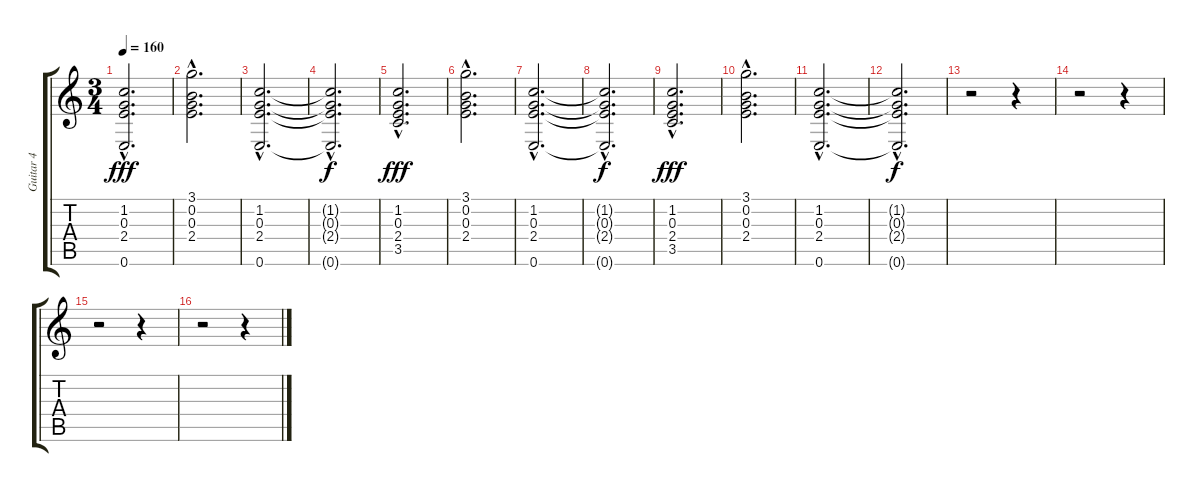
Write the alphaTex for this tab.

\track ("Guitar 4" "Guitar 4") {instrument acousticguitarnylon}
\staff {score tabs}
\tuning (E4 B3 G3 D3 A2 E2) {hide}
\ts (3 4)
\tempo 160
\clef g2
\ks c
(1.2{hac} 0.3{hac} 2.4{hac} 0.6{hac}).2{d dy fff} |
(3.1{hac} 0.2{hac} 0.3{hac} 2.4{hac}).2{d} |
(1.2{hac} 0.3{hac} 2.4{hac} 0.6{hac}).2{d} |
(1.2{hac t} 0.3{hac t} 2.4{hac t} 0.6{hac t}).2{d dy f} |
(1.2{hac} 0.3{hac} 2.4{hac} 3.5).2{d dy fff} |
(3.1{hac} 0.2{hac} 0.3{hac} 2.4{hac}).2{d} |
(1.2{hac} 0.3{hac} 2.4{hac} 0.6{hac}).2{d} |
(1.2{hac t} 0.3{hac t} 2.4{hac t} 0.6{hac t}).2{d dy f} |
(1.2{hac} 0.3{hac} 2.4{hac} 3.5).2{d dy fff} |
(3.1{hac} 0.2{hac} 0.3{hac} 2.4{hac}).2{d} |
(1.2{hac} 0.3{hac} 2.4{hac} 0.6{hac}).2{d} |
(1.2{hac t} 0.3{hac t} 2.4{hac t} 0.6{hac t}).2{d dy f} |
r.2 r.4 |
r.2 r.4 |
r.2 r.4 |
r.2 r.4
